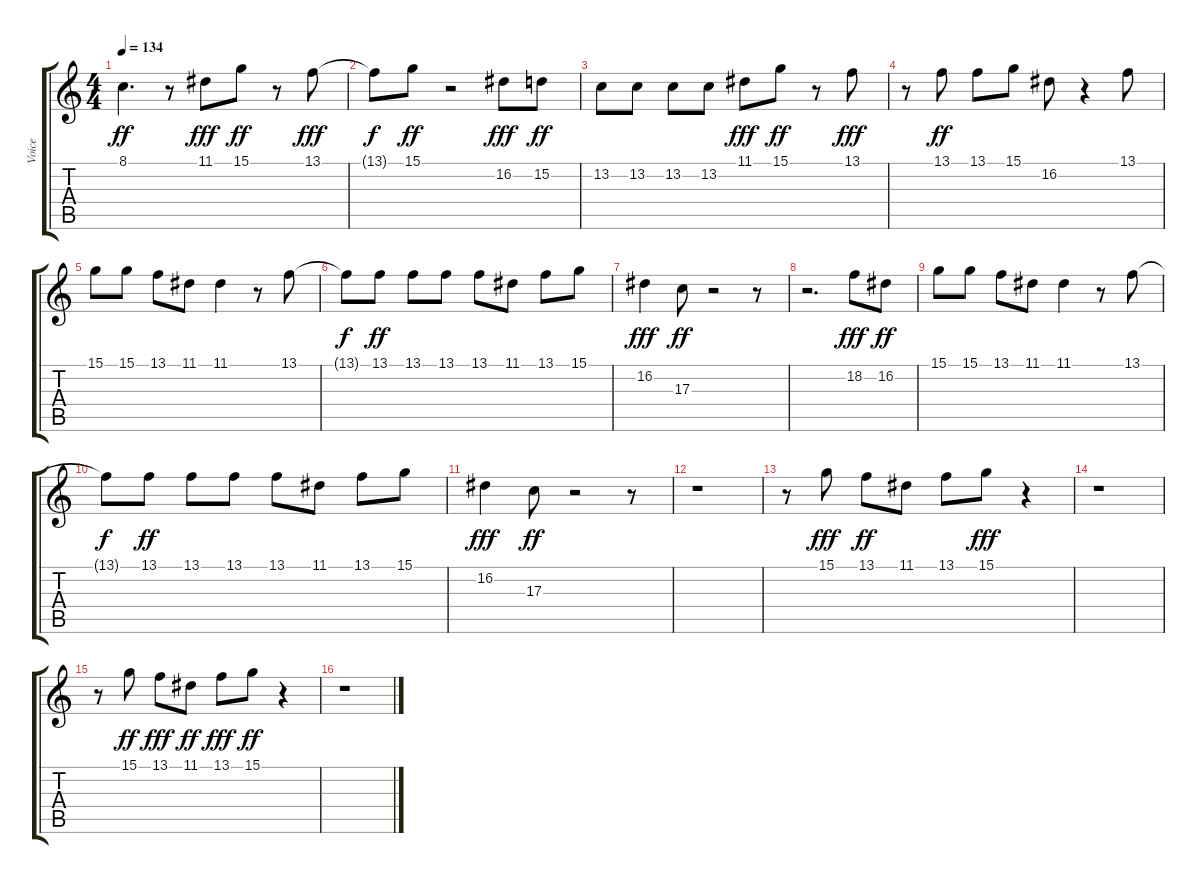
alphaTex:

\track ("Voice" "Voice") {instrument panflute}
\staff {score tabs}
\tuning (E4 B3 G3 D3 A2 E2) {hide}
\ts (4 4)
\tempo 134
\clef g2
\ks c
8.1.4{d dy ff} r.8 11.1.8{dy fff} 15.1.8{dy ff} r.8 13.1.8{dy fff} |
13.1{t}.8{dy f} 15.1.8{dy ff} r.2 16.2.8{dy fff} 15.2.8{dy ff} |
13.2.8 13.2.8 13.2.8 13.2.8 11.1.8{dy fff} 15.1.8{dy ff} r.8 13.1.8{dy fff} |
r.8 13.1.8{dy ff} 13.1.8 15.1.8 16.2.8 r.4 13.1.8 |
15.1.8 15.1.8 13.1.8 11.1.8 11.1.4 r.8 13.1.8 |
13.1{t}.8{dy f} 13.1.8{dy ff} 13.1.8 13.1.8 13.1.8 11.1.8 13.1.8 15.1.8 |
16.2.4{dy fff} 17.3.8{dy ff} r.2 r.8 |
r.2{d} 18.2.8{dy fff} 16.2.8{dy ff} |
15.1.8 15.1.8 13.1.8 11.1.8 11.1.4 r.8 13.1.8 |
13.1{t}.8{dy f} 13.1.8{dy ff} 13.1.8 13.1.8 13.1.8 11.1.8 13.1.8 15.1.8 |
16.2.4{dy fff} 17.3.8{dy ff} r.2 r.8 |
r.1 |
r.8 15.1.8{dy fff} 13.1.8{dy ff} 11.1.8 13.1.8 15.1.8{dy fff} r.4 |
r.1 |
r.8 15.1.8{dy ff} 13.1.8{dy fff} 11.1.8{dy ff} 13.1.8{dy fff} 15.1.8{dy ff} r.4 |
r.1
